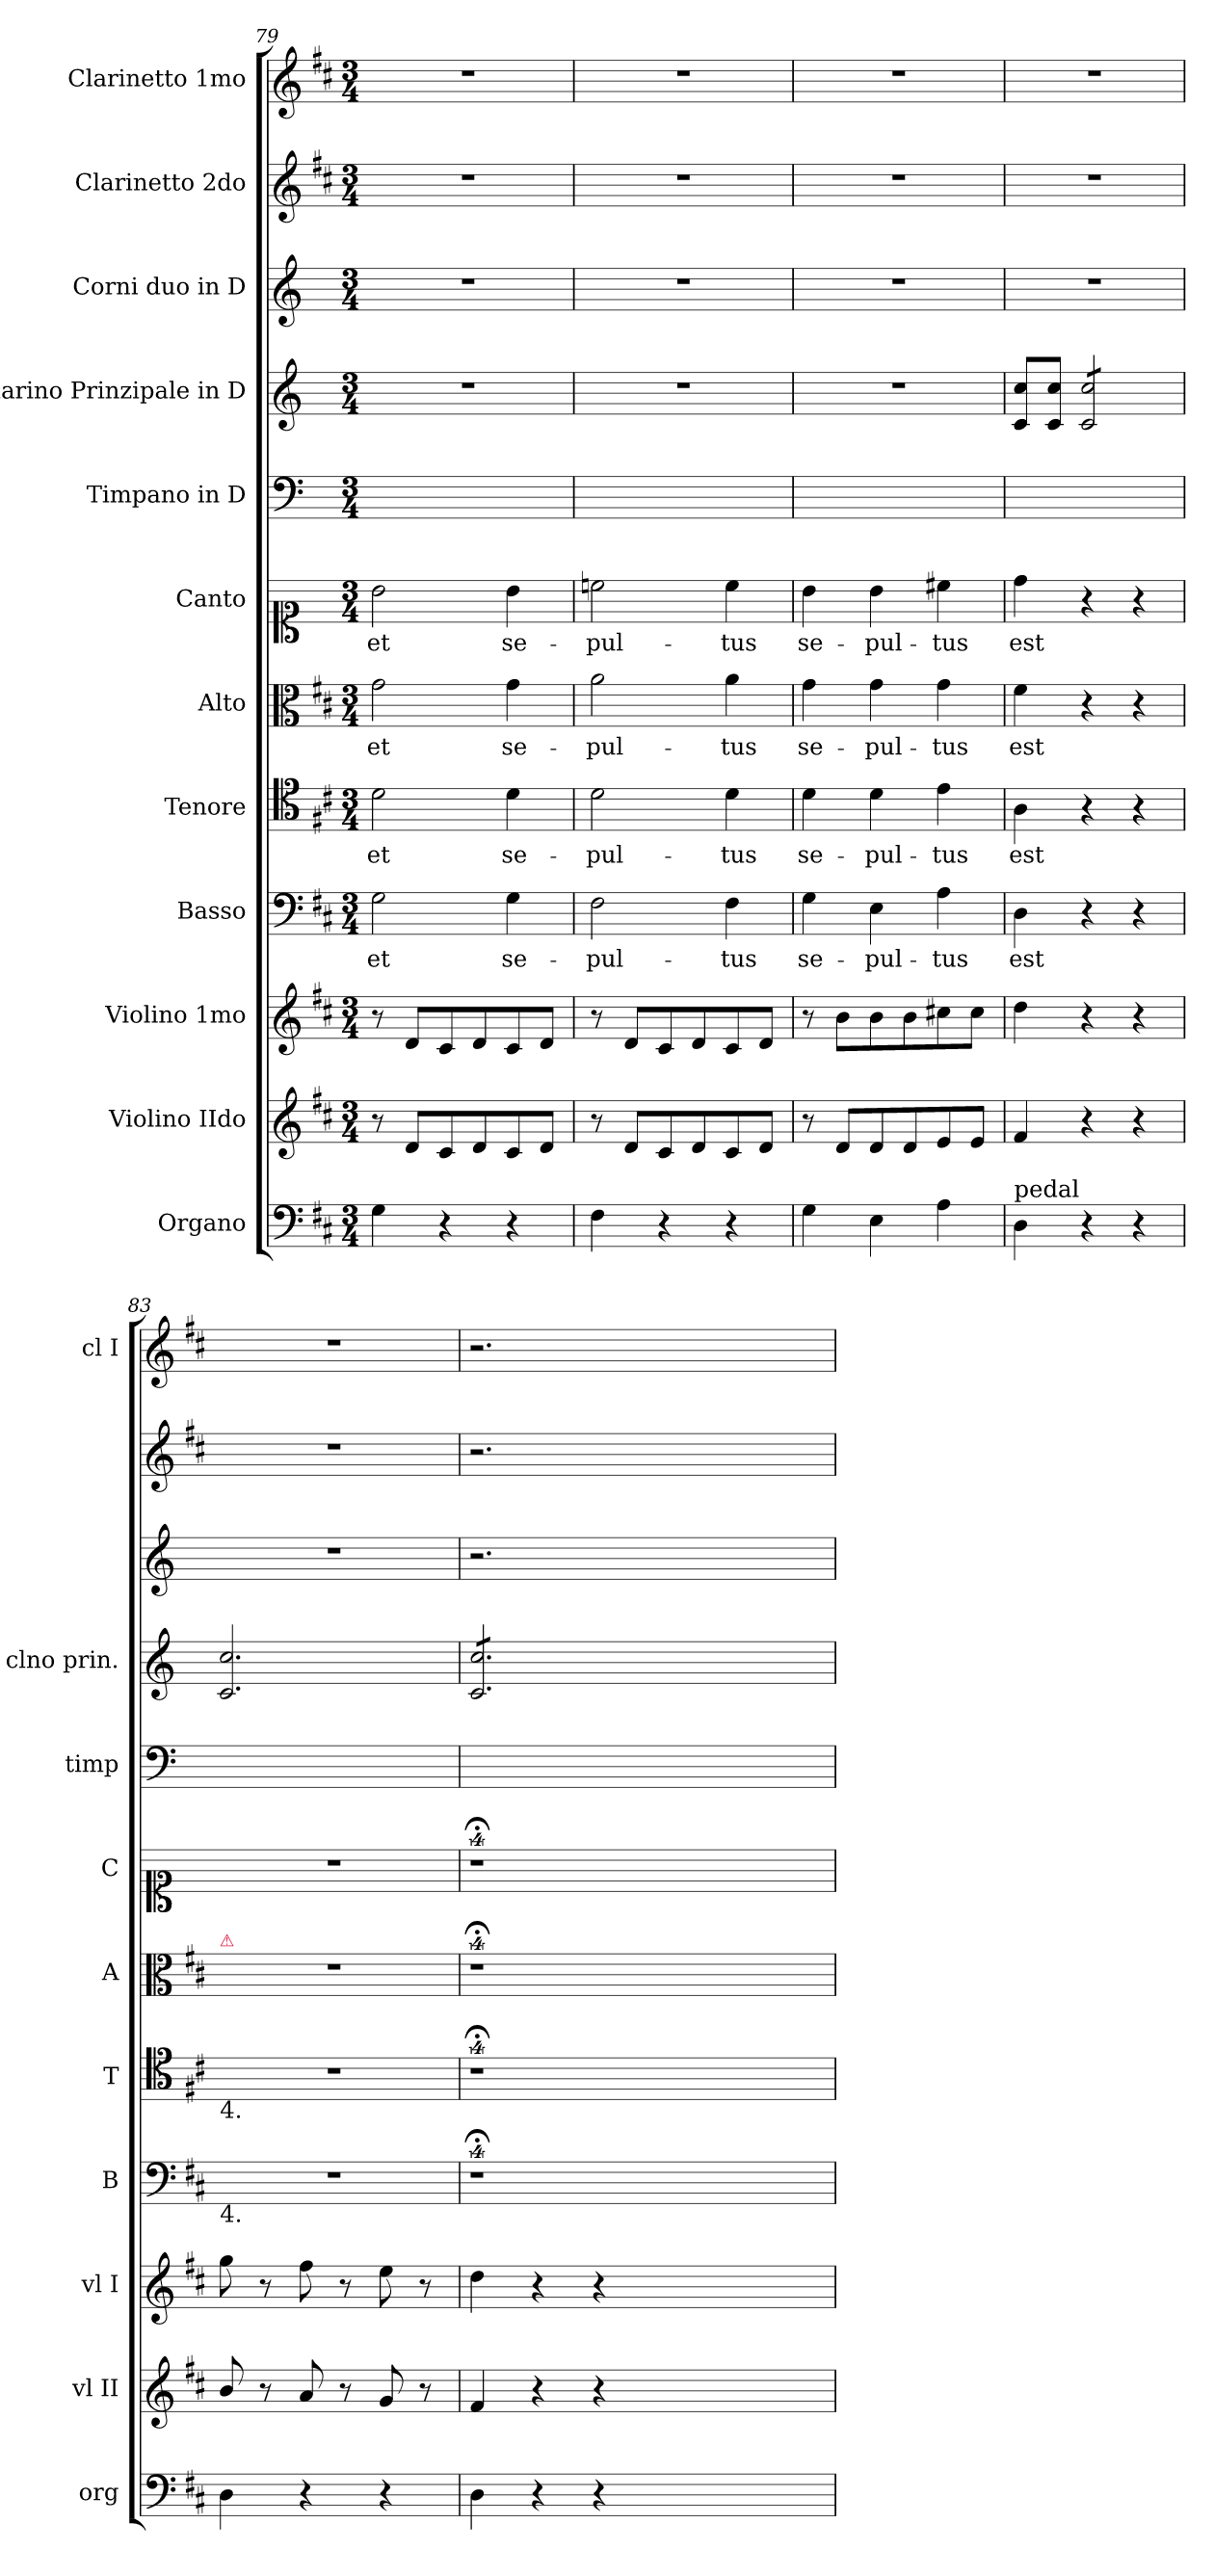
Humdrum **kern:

**kern	**kern	**kern	**kern	**text	**kern	**text	**kern	**text	**kern	**text	**kern	**kern	**kern	**kern	**kern
*part12	*part11	*part10	*part9	*part9	*part8	*part8	*part7	*part7	*part6	*part6	*part5	*part4	*part3	*part2	*part1
*staff12	*staff11	*staff10	*staff9	*staff9	*staff8	*staff8	*staff7	*staff7	*staff6	*staff6	*staff5	*staff4	*staff3	*staff2	*staff1
*I"Organo	*I"Violino IIdo	*I"Violino 1mo	*I"Basso	*	*I"Tenore	*	*I"Alto	*	*I"Canto	*	*I"Timpano in D	*I"Clarino Prinzipale in D	*I"Corni duo in D	*I"Clarinetto 2do	*I"Clarinetto 1mo
*I'org	*I'vl II	*I'vl I	*I'B	*	*I'T	*	*I'A	*	*I'C	*	*I'timp	*I'clno prin.	*	*	*I'cl I
*clefF4	*clefG2	*clefG2	*clefF4	*	*clefC4	*	*clefC3	*	*clefC1	*	*clefF4	*clefG2	*clefG2	*clefG2	*clefG2
*	*	*	*	*	*	*	*	*	*	*	*ITrd-1c-2	*ITrd-1c-2	*ITrd6c10	*	*
*k[f#c#]	*k[f#c#]	*k[f#c#]	*k[f#c#]	*	*k[f#c#]	*	*k[f#c#]	*	*	*	*k[f#c#]	*k[f#c#]	*k[f#c#]	*k[f#c#]	*k[f#c#]
*M3/4	*M3/4	*M3/4	*M3/4	*	*M3/4	*	*M3/4	*	*M3/4	*	*M3/4	*M3/4	*M3/4	*M3/4	*M3/4
=79	=79	=79	=79	=79	=79	=79	=79	=79	=79	=79	=79	=79	=79	=79	=79
4G\	8r	8r	2G\	et	2d\	et	2g\	et	2b\	et	2.ryy	2.r	2.r	2.r	2.r
.	8d/L	8d/L	.	.	.	.	.	.	.	.	.	.	.	.	.
4r	8c#/	8c#/	.	.	.	.	.	.	.	.	.	.	.	.	.
.	8d/	8d/	.	.	.	.	.	.	.	.	.	.	.	.	.
4r	8c#/	8c#/	4G\	se-	4d\	se-	4g\	se-	4b\	se-	.	.	.	.	.
.	8d/J	8d/J	.	.	.	.	.	.	.	.	.	.	.	.	.
=80	=80	=80	=80	=80	=80	=80	=80	=80	=80	=80	=80	=80	=80	=80	=80
4F#\	8r	8r	2F#\	-pul-	2d\	-pul-	2a\	-pul-	2ccn\	-pul-	2.ryy	2.r	2.r	2.r	2.r
.	8d/L	8d/L	.	.	.	.	.	.	.	.	.	.	.	.	.
4r	8c#/	8c#/	.	.	.	.	.	.	.	.	.	.	.	.	.
.	8d/	8d/	.	.	.	.	.	.	.	.	.	.	.	.	.
4r	8c#/	8c#/	4F#\	-tus	4d\	-tus	4a\	-tus	4cc\	-tus	.	.	.	.	.
.	8d/J	8d/J	.	.	.	.	.	.	.	.	.	.	.	.	.
=81	=81	=81	=81	=81	=81	=81	=81	=81	=81	=81	=81	=81	=81	=81	=81
!	!	!	!	!	!	!LO:LY:i	!	!	!	!	!	!	!	!	!
4G\	8r	8r	4G\	se-	4d\	se-	4g\	se-	4b\	se-	2.ryy	2.r	2.r	2.r	2.r
.	8d/L	8b\L	.	.	.	.	.	.	.	.	.	.	.	.	.
!	!	!	!	!	!	!LO:LY:i	!	!	!	!	!	!	!	!	!
4E\	8d/	8b\	4E\	-pul-	4d\	-pul-	4g\	-pul-	4b\	-pul-	.	.	.	.	.
.	8d/	8b\	.	.	.	.	.	.	.	.	.	.	.	.	.
!	!	!	!	!	!	!LO:LY:i	!	!	!	!	!	!	!	!	!
4A\	8e/	8cc#X\	4A\	-tus	4e\	-tus	4g\	-tus	4cc#X\	-tus	.	.	.	.	.
.	8e/J	8cc#\J	.	.	.	.	.	.	.	.	.	.	.	.	.
=82	=82	=82	=82	=82	=82	=82	=82	=82	=82	=82	=82	=82	=82	=82	=82
!LO:TX:a:t=pedal	!	!	!	!	!	!	!	!	!	!	!	!	!	!	!
4D\	4f#/	4dd\	4D\	est	4A\	est	4f#\	est	4dd\	est	2.ryy	8d/ 8dd/L	2.r	2.r	2.r
.	.	.	.	.	.	.	.	.	.	.	.	8d/ 8dd/J	.	.	.
*	*	*	*	*	*	*	*	*	*	*	*	*tremolo	*	*	*
4r	4r	4r	4r	.	4r	.	4r	.	4r	.	.	8d/ 8dd/L	.	.	.
.	.	.	.	.	.	.	.	.	.	.	.	8d/ 8dd/	.	.	.
4r	4r	4r	4r	.	4r	.	4r	.	4r	.	.	8d/ 8dd/	.	.	.
.	.	.	.	.	.	.	.	.	.	.	.	8d/ 8dd/J	.	.	.
*	*	*	*	*	*	*	*	*	*	*	*	*Xtremolo	*	*	*
=83	=83	=83	=83	=83	=83	=83	=83	=83	=83	=83	=83	=83	=83	=83	=83
!	!	!	!	!	!	!	!LO:TX:a:color=crimson:t=⚠	!	!	!	!	!	!	!	!
!	!	!	!	!	!LO:TX:b:t=4.	!	!	!	!	!	!	!	!	!	!
!	!	!	!LO:TX:b:t=4.	!	!	!	!	!	!	!	!	!	!	!	!
4D\	8b/	8gg\	2.r	.	2.r	.	2.r	.	2.r	.	2.ryy	2.d/ 2.dd/	2.r	2.r	2.r
.	8r	8r	.	.	.	.	.	.	.	.	.	.	.	.	.
4r	8a/	8ff#\	.	.	.	.	.	.	.	.	.	.	.	.	.
.	8r	8r	.	.	.	.	.	.	.	.	.	.	.	.	.
4r	8g/	8ee\	.	.	.	.	.	.	.	.	.	.	.	.	.
.	8r	8r	.	.	.	.	.	.	.	.	.	.	.	.	.
=84	=84	=84	=84	=84	=84	=84	=84	=84	=84	=84	=84	=84	=84	=84	=84
!	!	!	!	!	!	!	!	!	!	!	!	!LO:TX:a:color=crimson:t=⚠	!	!	!
*	*	*	*	*	*	*	*	*	*	*	*	*tremolo	*	*	*
4D\	4f#/	4dd\	4%9r;<	.	4%9r;<	.	4%9r;<	.	4%9r;<	.	2.ryy	8d/ 8dd/L	2.r	2.r	2.r
.	.	.	.	.	.	.	.	.	.	.	.	8d/ 8dd/	.	.	.
4r	4r	4r	.	.	.	.	.	.	.	.	.	8d/ 8dd/	.	.	.
.	.	.	.	.	.	.	.	.	.	.	.	8d/ 8dd/	.	.	.
4r	4r	4r	.	.	.	.	.	.	.	.	.	8d/ 8dd/	.	.	.
.	.	.	.	.	.	.	.	.	.	.	.	8d/ 8dd/J	.	.	.
*	*	*	*	*	*	*	*	*	*	*	*	*Xtremolo	*	*	*
1.ryy	1.ryy	1.ryy	.	.	.	.	.	.	.	.	1.ryy	1.ryy	1.ryy	1.ryy	1.ryy
=	=	=	=	=	=	=	=	=	=	=	=	=	=	=	=
*-	*-	*-	*-	*-	*-	*-	*-	*-	*-	*-	*-	*-	*-	*-	*-
